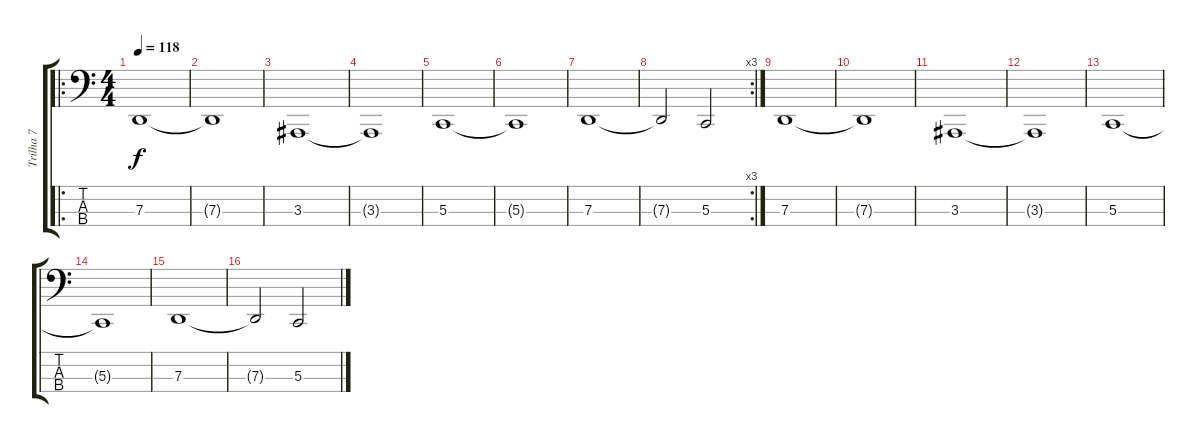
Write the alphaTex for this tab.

\track ("Trilha 7" "Trilha 7") {instrument synthstrings1}
\staff {score tabs}
\tuning (F2 C2 G1 D1) {hide}
\ro
\ts (4 4)
\tempo 118
\clef f4
\ks c
7.3.1{dy f} |
7.3{t}.1 |
3.3.1 |
3.3{t}.1 |
5.3.1 |
5.3{t}.1 |
7.3.1 |
\rc 3
7.3{t}.2 5.3.2 |
7.3.1 |
7.3{t}.1 |
3.3.1 |
3.3{t}.1 |
5.3.1 |
5.3{t}.1 |
7.3.1 |
7.3{t}.2 5.3.2
